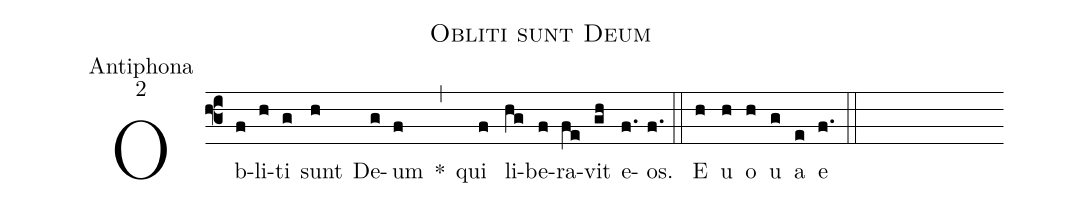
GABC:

name:Obliti sunt Deum;
office-part:Antiphona;
mode:2;
%%
(f3) Ob(f)li(h)ti(g) sunt(h) De(g)um(f) *(,) qui(f) li(hg)be(f)ra(fe)vit(gh) e(f.)os.(f.) (::) <eu>E(h) u(h) o(h) u(g) a(e) e</eu>(f.) (::)
